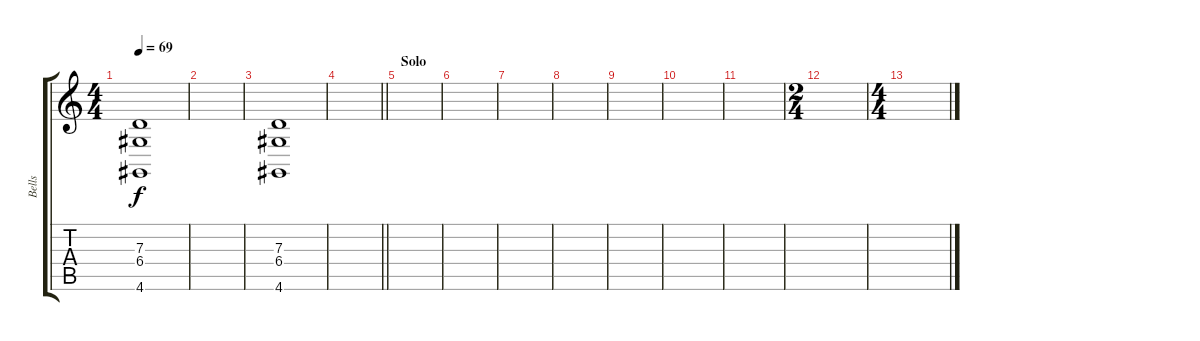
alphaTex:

\track ("Bells" "Bells") {instrument glockenspiel}
\staff {score tabs}
\tuning (E4 B3 G3 D3 A2 E2) {hide}
\ts (4 4)
\tempo 69
\clef g2
\ks c
(7.3 6.4 4.6).1{dy f} |
|
(7.3 6.4 4.6).1 |
\barLineRight lightlight
|
\section ("" "Solo")
|
|
|
|
|
|
|
\ts (2 4)
|
\ts (4 4)
